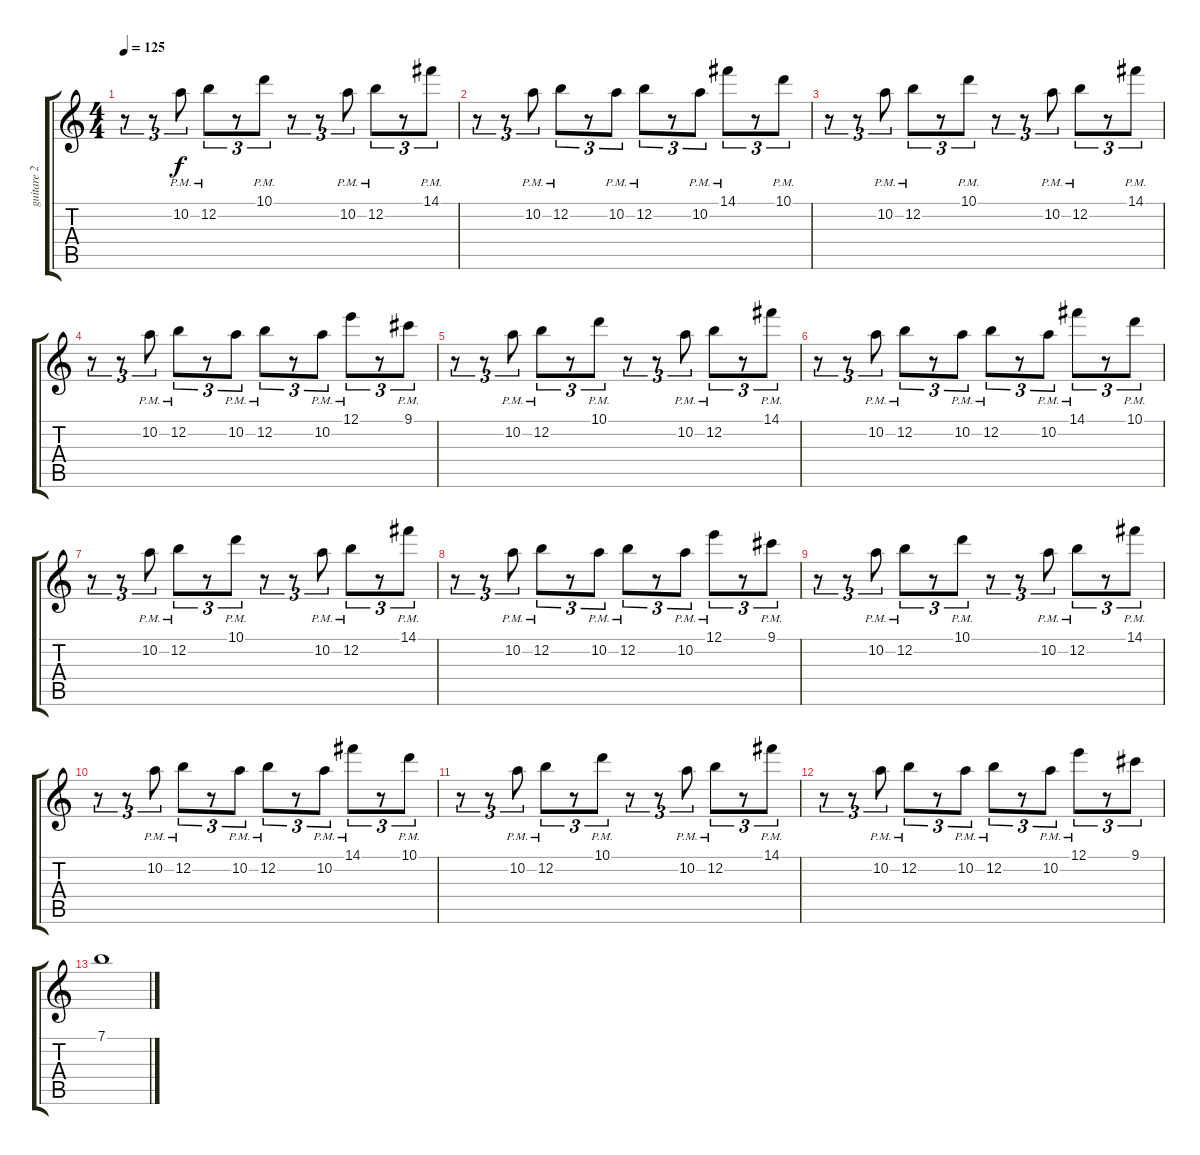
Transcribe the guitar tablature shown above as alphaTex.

\track ("guitare 2" "guitare 2") {instrument electricguitarclean}
\staff {score tabs}
\tuning (E4 B3 G3 D3 A2 E2) {hide}
\ts (4 4)
\tempo 125
\clef g2
\ks c
r.8{tu (3 2) dy f} r.8{tu (3 2)} 10.2{pm}.8{tu (3 2)} 12.2{pm}.8{tu (3 2)} r.8{tu (3 2)} 10.1{pm}.8{tu (3 2)} r.8{tu (3 2)} r.8{tu (3 2)} 10.2{pm}.8{tu (3 2)} 12.2{pm}.8{tu (3 2)} r.8{tu (3 2)} 14.1{pm}.8{tu (3 2)} |
r.8{tu (3 2)} r.8{tu (3 2)} 10.2{pm}.8{tu (3 2)} 12.2{pm}.8{tu (3 2)} r.8{tu (3 2)} 10.2{pm}.8{tu (3 2)} 12.2{pm}.8{tu (3 2)} r.8{tu (3 2)} 10.2{pm}.8{tu (3 2)} 14.1{pm}.8{tu (3 2)} r.8{tu (3 2)} 10.1{pm}.8{tu (3 2)} |
r.8{tu (3 2)} r.8{tu (3 2)} 10.2{pm}.8{tu (3 2)} 12.2{pm}.8{tu (3 2)} r.8{tu (3 2)} 10.1{pm}.8{tu (3 2)} r.8{tu (3 2)} r.8{tu (3 2)} 10.2{pm}.8{tu (3 2)} 12.2{pm}.8{tu (3 2)} r.8{tu (3 2)} 14.1{pm}.8{tu (3 2)} |
r.8{tu (3 2)} r.8{tu (3 2)} 10.2{pm}.8{tu (3 2)} 12.2{pm}.8{tu (3 2)} r.8{tu (3 2)} 10.2{pm}.8{tu (3 2)} 12.2{pm}.8{tu (3 2)} r.8{tu (3 2)} 10.2{pm}.8{tu (3 2)} 12.1{pm}.8{tu (3 2)} r.8{tu (3 2)} 9.1{pm}.8{tu (3 2)} |
r.8{tu (3 2)} r.8{tu (3 2)} 10.2{pm}.8{tu (3 2)} 12.2{pm}.8{tu (3 2)} r.8{tu (3 2)} 10.1{pm}.8{tu (3 2)} r.8{tu (3 2)} r.8{tu (3 2)} 10.2{pm}.8{tu (3 2)} 12.2{pm}.8{tu (3 2)} r.8{tu (3 2)} 14.1{pm}.8{tu (3 2)} |
r.8{tu (3 2)} r.8{tu (3 2)} 10.2{pm}.8{tu (3 2)} 12.2{pm}.8{tu (3 2)} r.8{tu (3 2)} 10.2{pm}.8{tu (3 2)} 12.2{pm}.8{tu (3 2)} r.8{tu (3 2)} 10.2{pm}.8{tu (3 2)} 14.1{pm}.8{tu (3 2)} r.8{tu (3 2)} 10.1{pm}.8{tu (3 2)} |
r.8{tu (3 2)} r.8{tu (3 2)} 10.2{pm}.8{tu (3 2)} 12.2{pm}.8{tu (3 2)} r.8{tu (3 2)} 10.1{pm}.8{tu (3 2)} r.8{tu (3 2)} r.8{tu (3 2)} 10.2{pm}.8{tu (3 2)} 12.2{pm}.8{tu (3 2)} r.8{tu (3 2)} 14.1{pm}.8{tu (3 2)} |
r.8{tu (3 2)} r.8{tu (3 2)} 10.2{pm}.8{tu (3 2)} 12.2{pm}.8{tu (3 2)} r.8{tu (3 2)} 10.2{pm}.8{tu (3 2)} 12.2{pm}.8{tu (3 2)} r.8{tu (3 2)} 10.2{pm}.8{tu (3 2)} 12.1{pm}.8{tu (3 2)} r.8{tu (3 2)} 9.1{pm}.8{tu (3 2)} |
r.8{tu (3 2)} r.8{tu (3 2)} 10.2{pm}.8{tu (3 2)} 12.2{pm}.8{tu (3 2)} r.8{tu (3 2)} 10.1{pm}.8{tu (3 2)} r.8{tu (3 2)} r.8{tu (3 2)} 10.2{pm}.8{tu (3 2)} 12.2{pm}.8{tu (3 2)} r.8{tu (3 2)} 14.1{pm}.8{tu (3 2)} |
r.8{tu (3 2)} r.8{tu (3 2)} 10.2{pm}.8{tu (3 2)} 12.2{pm}.8{tu (3 2)} r.8{tu (3 2)} 10.2{pm}.8{tu (3 2)} 12.2{pm}.8{tu (3 2)} r.8{tu (3 2)} 10.2{pm}.8{tu (3 2)} 14.1{pm}.8{tu (3 2)} r.8{tu (3 2)} 10.1{pm}.8{tu (3 2)} |
r.8{tu (3 2)} r.8{tu (3 2)} 10.2{pm}.8{tu (3 2)} 12.2{pm}.8{tu (3 2)} r.8{tu (3 2)} 10.1{pm}.8{tu (3 2)} r.8{tu (3 2)} r.8{tu (3 2)} 10.2{pm}.8{tu (3 2)} 12.2{pm}.8{tu (3 2)} r.8{tu (3 2)} 14.1{pm}.8{tu (3 2)} |
r.8{tu (3 2)} r.8{tu (3 2)} 10.2{pm}.8{tu (3 2)} 12.2{pm}.8{tu (3 2)} r.8{tu (3 2)} 10.2{pm}.8{tu (3 2)} 12.2{pm}.8{tu (3 2)} r.8{tu (3 2)} 10.2{pm}.8{tu (3 2)} 12.1{pm}.8{tu (3 2)} r.8{tu (3 2)} 9.1.8{tu (3 2)} |
7.1.1
